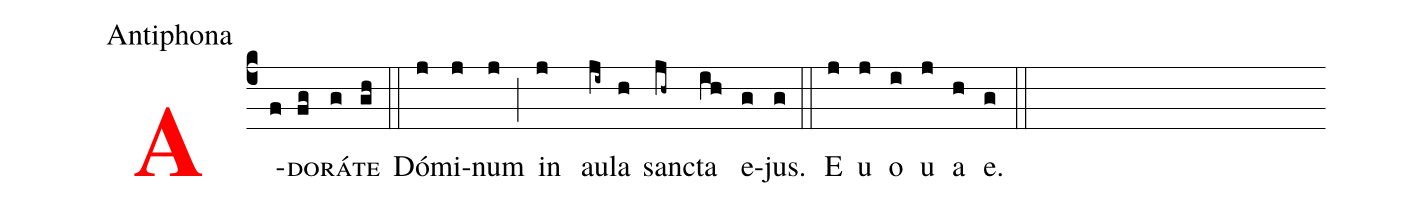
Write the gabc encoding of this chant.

office-part: Antiphona;
%%
<v>\bf\textcolor{red}{A}</v>(c4f)<v>\sc{do}</v>(fg)<v>\sc{rá}</v>(g)<v>\sc{te}</v>(gh) (::)
Dó(j)mi(j)num(j) (;) in (j) au(ji~)la(h) sanc(jh~)ta(ih) e(g)jus.(g) (::) E(j) u(j) o(i) u(j) a(h) e.(g) (::)
